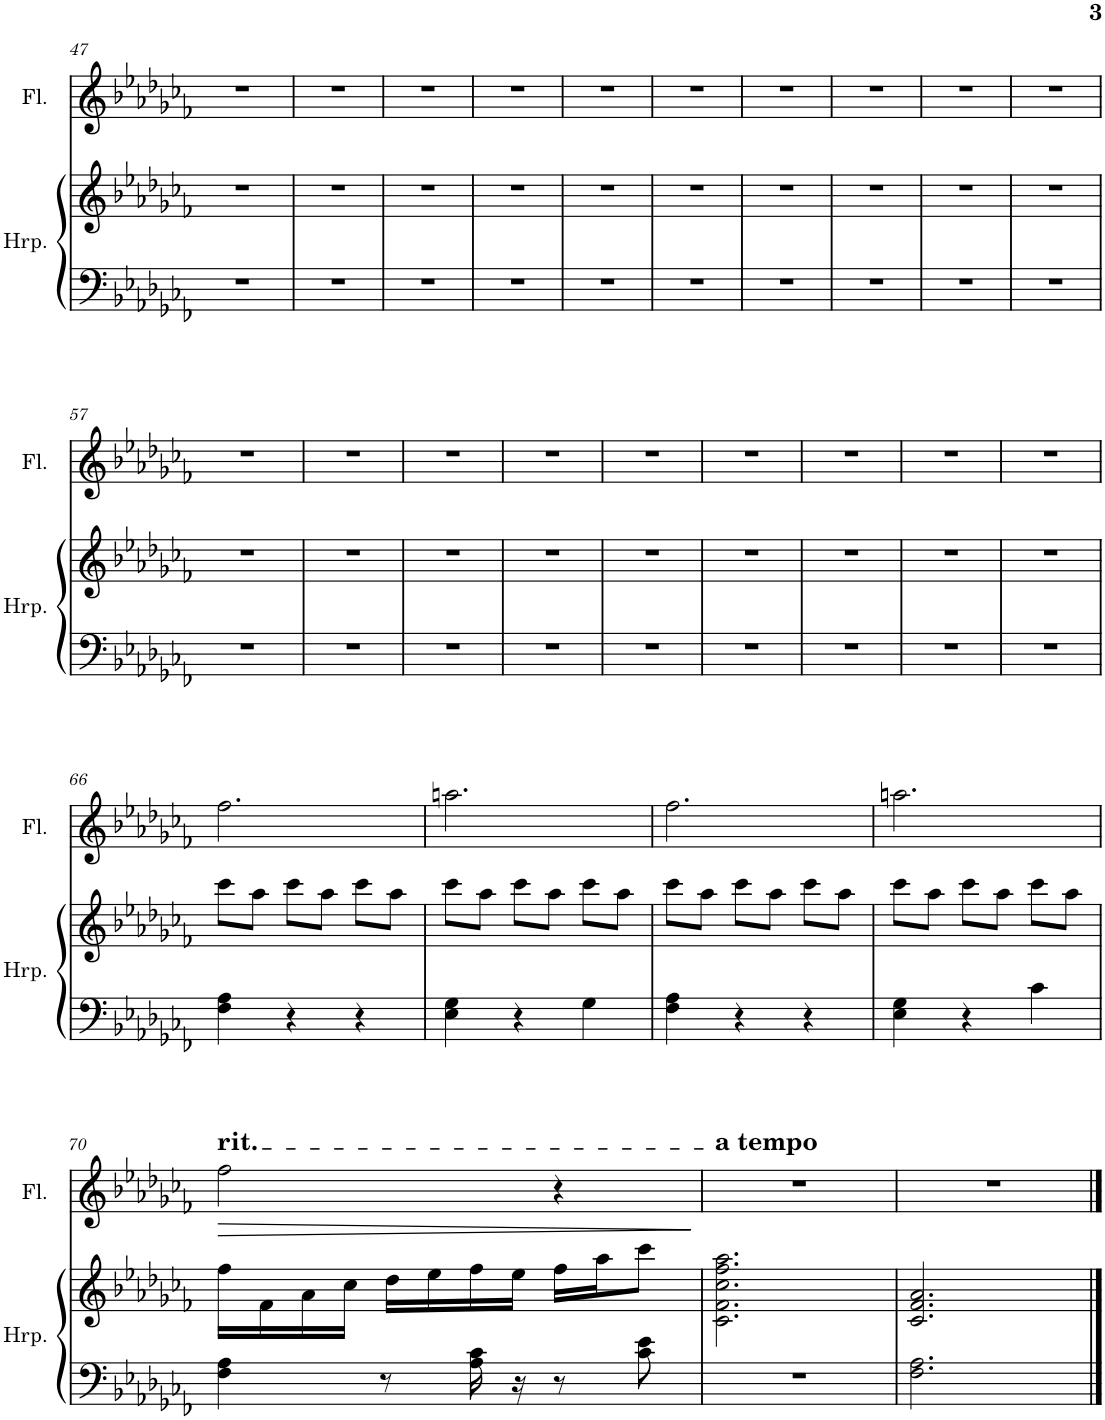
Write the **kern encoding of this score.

**kern	**kern	**kern	**dynam
*part2	*part2	*part1	*part1
*staff3	*staff2	*staff1	*staff1
*I"Harp	*	*I"Flute	*
*I'Hrp.	*	*I'Fl.	*
!!LO:PB:g=z
*clefF4	*clefG2	*clefG2	*
*k[b-e-a-d-g-c-f-]	*k[b-e-a-d-g-c-f-]	*k[b-e-a-d-g-c-f-]	*
*M3/4	*M3/4	*M3/4	*
=47	=47	=47	=47
2.r	2.r	2.r	.
=48	=48	=48	=48
2.r	2.r	2.r	.
=49	=49	=49	=49
2.r	2.r	2.r	.
=50	=50	=50	=50
2.r	2.r	2.r	.
=51	=51	=51	=51
2.r	2.r	2.r	.
=52	=52	=52	=52
2.r	2.r	2.r	.
=53	=53	=53	=53
2.r	2.r	2.r	.
=54	=54	=54	=54
2.r	2.r	2.r	.
=55	=55	=55	=55
2.r	2.r	2.r	.
=56	=56	=56	=56
2.r	2.r	2.r	.
!!LO:LB:g=z
=57	=57	=57	=57
2.r	2.r	2.r	.
=58	=58	=58	=58
2.r	2.r	2.r	.
=59	=59	=59	=59
2.r	2.r	2.r	.
=60	=60	=60	=60
2.r	2.r	2.r	.
=61	=61	=61	=61
2.r	2.r	2.r	.
=62	=62	=62	=62
2.r	2.r	2.r	.
=63	=63	=63	=63
2.r	2.r	2.r	.
=64	=64	=64	=64
2.r	2.r	2.r	.
=65	=65	=65	=65
2.r	2.r	2.r	.
!!LO:LB:g=z
=66	=66	=66	=66
4F-\ 4A-\	8ccc-\L	2.ff-\	.
.	8aa-\J	.	.
4r	8ccc-\L	.	.
.	8aa-\J	.	.
4r	8ccc-\L	.	.
.	8aa-\J	.	.
=67	=67	=67	=67
4E-\ 4G-\	8ccc-\L	2.aan\	.
.	8aa-\J	.	.
4r	8ccc-\L	.	.
.	8aa-\J	.	.
4G-\	8ccc-\L	.	.
.	8aa-\J	.	.
=68	=68	=68	=68
4F-\ 4A-\	8ccc-\L	2.ff-\	.
.	8aa-\J	.	.
4r	8ccc-\L	.	.
.	8aa-\J	.	.
4r	8ccc-\L	.	.
.	8aa-\J	.	.
=69	=69	=69	=69
4E-\ 4G-\	8ccc-\L	2.aan\	.
.	8aa-\J	.	.
4r	8ccc-\L	.	.
.	8aa-\J	.	.
4c-\	8ccc-\L	.	.
.	8aa-\J	.	.
!!LO:LB:g=z
=70	=70	=70	=70
!	!	!LO:TX:a:t=rit.	!
!	!	!	!LO:HP:b
4F-\ 4A-\	16ff-\LL	2ff-\	>
.	16f-\	.	.
.	16a-\	.	.
.	16cc-\JJ	.	.
8r	16dd-\LL	.	.
.	16ee-\	.	.
16A-\ 16c-\	16ff-\	.	.
16r	16ee-\JJ	.	.
8r	16ff-\LL	4r	.
.	16aa-\J	.	.
8c-\ 8e-\	8ccc-\J	.	.
.	.	.	]
=71	=71	=71	=71
!	!	!LO:TX:a:B:t=a tempo	!
2.r	2.c-\ 2.f-\ 2.cc-\ 2.ff-\ 2.aa-\	2.r	.
=72	=72	=72	=72
2.F-\ 2.A-\	2.c-/ 2.f-/ 2.a-/	2.r	.
==	==	==	==
*-	*-	*-	*-
